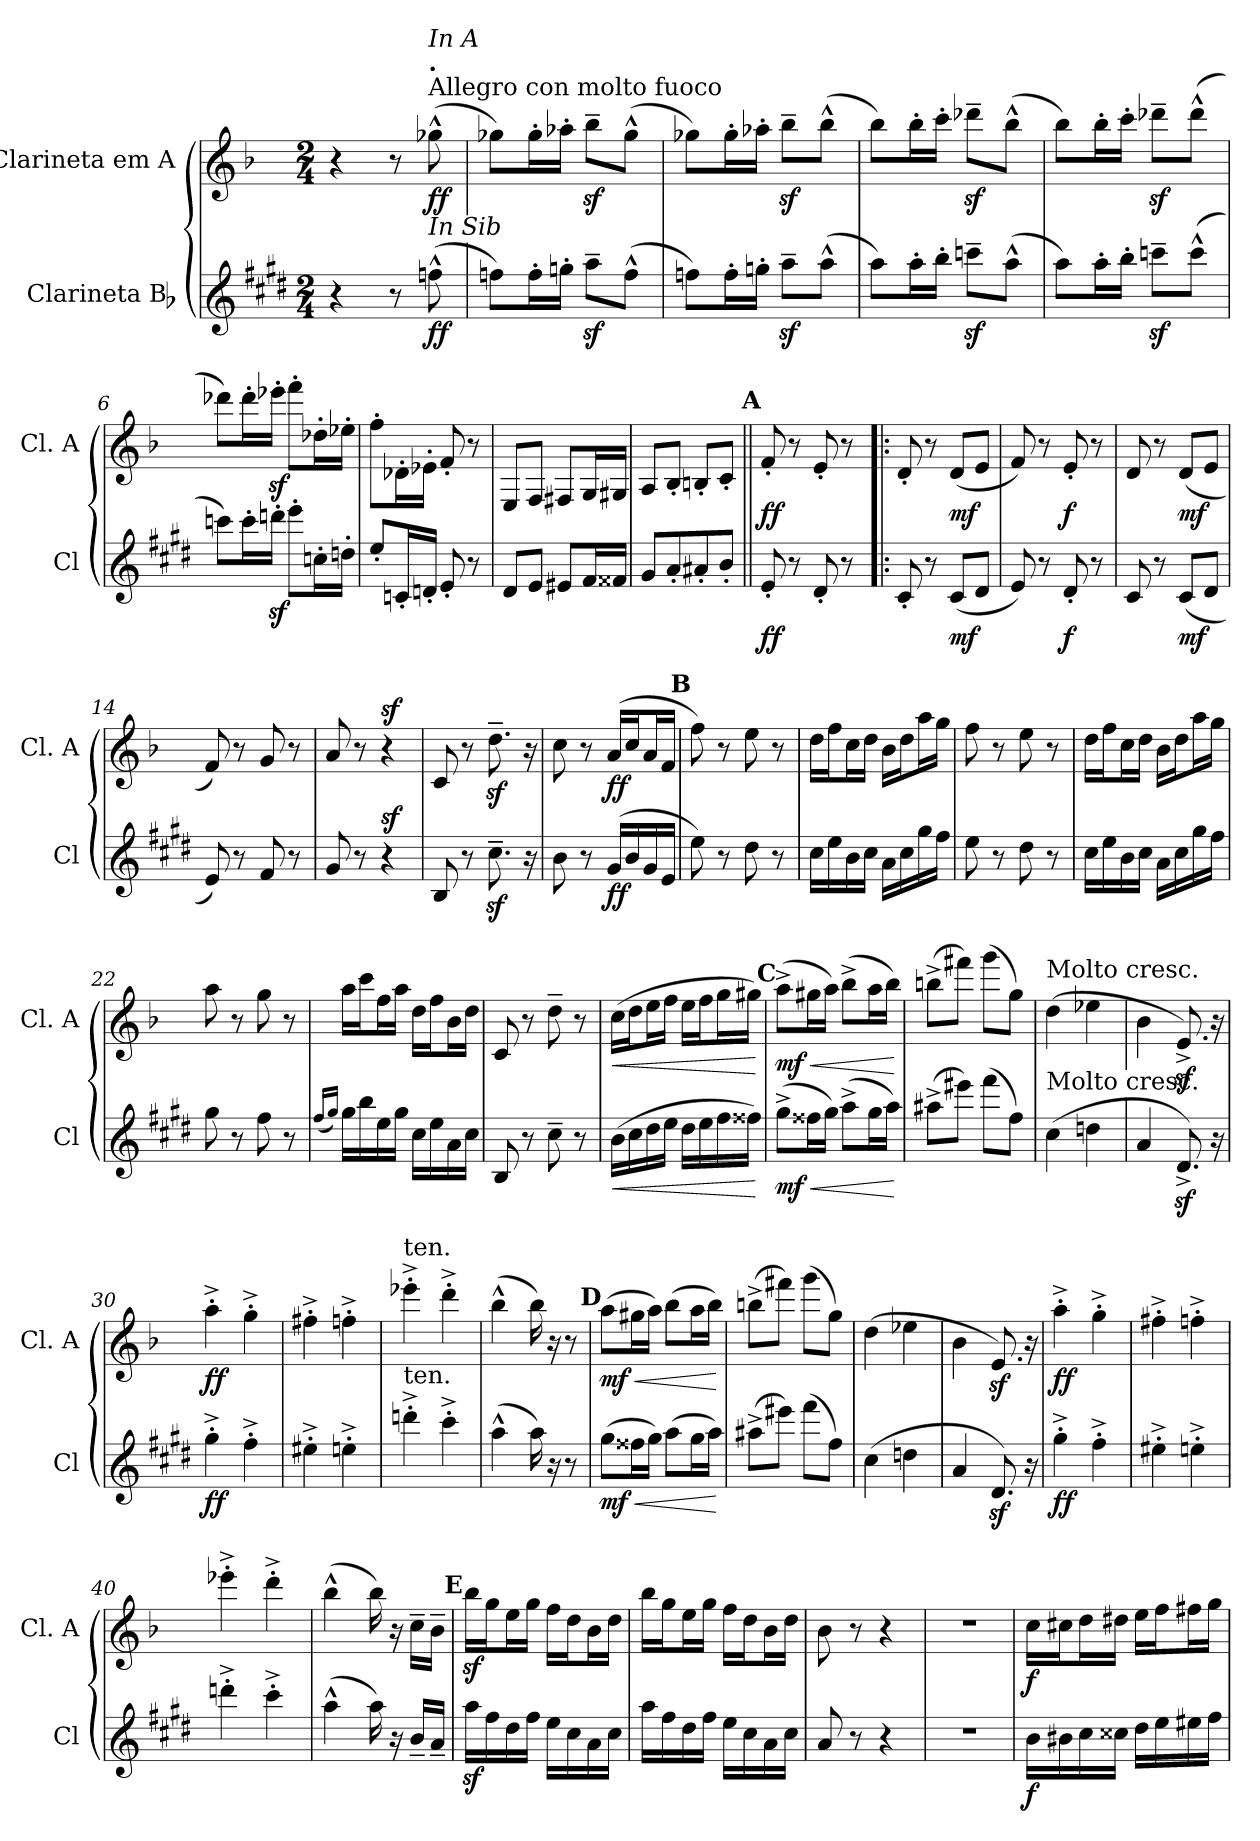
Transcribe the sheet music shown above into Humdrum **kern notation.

**kern	**dynam	**kern	**dynam
*part2	*part2	*part1	*part1
*staff2	*staff2	*staff1	*staff1
*I"Clarineta Bb	*	*I"Clarineta em A	*
*I'Cl	*	*I'Cl. A	*
*clefG2	*	*clefG2	*
*ITrd1c2	*	*ITrd2c3	*
*k[f#c#]	*	*k[f#c#]	*
*M2/4	*	*M2/4	*
=1	=1	=1	=1
4r	.	4r	.
8r	.	8r	.
!	!	!LO:TX:a:t=Allegro con molto fuoco	!
!	!	!LO:TX:a:B:t=.	!
!	!	!LO:TX:a:i:t=In A	!
!LO:TX:a:i:t=In Sib	!	!	!
!	!LO:DY:b	!	!LO:DY:b
(8ee-X^^\	ff	(8ee-X^^\	ff
=2	=2	=2	=2
8ee-X\L)	.	8ee-X\L)	.
16ee-'\L	.	16ee-'\L	.
16ffn'\JJ	.	16ffn'\JJ	.
8ggz<~\L	.	8ggz<~\L	.
(8ee-^^\J	.	(8ee-^^\J	.
=3	=3	=3	=3
8ee-X\L)	.	8ee-X\L)	.
16ee-'\L	.	16ee-'\L	.
16ffn'\JJ	.	16ffn'\JJ	.
8ggz<~\L	.	8ggz<~\L	.
(8gg^^\J	.	(8gg^^\J	.
=4	=4	=4	=4
8gg\L)	.	8gg\L)	.
16gg'\L	.	16gg'\L	.
16aa'\JJ	.	16aa'\JJ	.
8bb-Xz<~\L	.	8bb-Xz<~\L	.
(8gg^^\J	.	(8gg^^\J	.
=5	=5	=5	=5
8gg\L)	.	8gg\L)	.
16gg'\L	.	16gg'\L	.
16aa'\JJ	.	16aa'\JJ	.
8bb-Xz<~\L	.	8bb-Xz<~\L	.
(8bb-^^\J	.	(8bb-^^\J	.
=6	=6	=6	=6
8bb-X\L)	.	8bb-X\L)	.
16bb-'\L	.	16bb-'\L	.
16cccnz<'\JJ	.	16cccnz<'\JJ	.
8ddd'\L	.	8ddd'\L	.
16b-X'\L	.	16b-X'\L	.
16ccn'\JJ	.	16ccn'\JJ	.
=7	=7	=7	=7
8dd'/L	.	8dd'\L	.
16B-X'/L	.	16B-X'\L	.
16cn'/JJ	.	16cn'\JJ	.
8d'/	.	8d'/	.
8r	.	8r	.
!!LO:LB:g=z
=8	=8	=8	=8
8c#/L	.	8C#/L	.
8d/J	.	8D/J	.
8d#X/L	.	8D#X/L	.
16e/L	.	16E/L	.
16e#X/JJ	.	16E#X/JJ	.
=9	=9	=9	=9
8f#/L	.	8F#/L	.
8g'/	.	8G'/J	.
8g#X'/	.	8G#X'/L	.
8a'/J	.	8A'/J	.
!!LO:REH:place=s1:a:B:enc=none:fs=14:t=A
=10||	=10||	=10||	=10||
!	!LO:DY:b	!	!LO:DY:b
8d'/	ff	8d'/	ff
8r	.	8r	.
8c#'/	.	8c#'/	.
8r	.	8r	.
=11!|:	=11!|:	=11!|:	=11!|:
8B'/	.	8B'/	.
8r	.	8r	.
!	!LO:DY:b	!	!LO:DY:b
(8B/L	mf	(8B/L	mf
8c#/J	.	8c#/J	.
=12	=12	=12	=12
8d/)	.	8d/)	.
8r	.	8r	.
!	!LO:DY:b	!	!LO:DY:b
8c#'/	f	8c#'/	f
8r	.	8r	.
=13	=13	=13	=13
8B/	.	8B/	.
8r	.	8r	.
!	!LO:DY:b	!	!LO:DY:b
(8B/L	mf	(8B/L	mf
8c#/J	.	8c#/J	.
=14	=14	=14	=14
8d/)	.	8d/)	.
8r	.	8r	.
8e/	.	8e/	.
8r	.	8r	.
=15	=15	=15	=15
8f#/	.	8f#/	.
8r	.	8r	.
!	!LO:DY:a	!	!LO:DY:a
4r	sf	4r	sf
=16	=16	=16	=16
8A/	.	8A/	.
8r	.	8r	.
8.bz<~\	.	8.bz<~\	.
16r	.	16r	.
!!LO:LB:g=z
=17	=17	=17	=17
8a\	.	8a\	.
8r	.	8r	.
!	!LO:DY:b	!	!LO:DY:b
(16f#/LL	ff	(16f#/LL	ff
16a/	.	16a/J	.
16f#/	.	16f#/L	.
16d/JJ	.	16d/JJ	.
!!LO:REH:place=s1:a:B:enc=none:fs=14:t=B
=18	=18	=18	=18
8dd\)	.	8dd\)	.
8r	.	8r	.
8cc#\	.	8cc#\	.
8r	.	8r	.
=19	=19	=19	=19
16b\LL	.	16b\LL	.
16dd\	.	16dd\J	.
16a\	.	16a\L	.
16b\JJ	.	16b\JJ	.
16g\LL	.	16g\LL	.
16b\	.	16b\J	.
16ff#\	.	16ff#\L	.
16ee\JJ	.	16ee\JJ	.
=20	=20	=20	=20
8dd\	.	8dd\	.
8r	.	8r	.
8cc#\	.	8cc#\	.
8r	.	8r	.
=21	=21	=21	=21
16b\LL	.	16b\LL	.
16dd\	.	16dd\J	.
16a\	.	16a\L	.
16b\JJ	.	16b\JJ	.
16g\LL	.	16g\LL	.
16b\	.	16b\J	.
16ff#\	.	16ff#\L	.
16ee\JJ	.	16ee\JJ	.
=22	=22	=22	=22
8ff#\	.	8ff#\	.
8r	.	8r	.
8ee\	.	8ee\	.
8r	.	8r	.
=23	=23	=23	=23
(16qee/LL	.	.	.
16qff#/JJ)	.	.	.
16ff#\LL	.	16ff#\LL	.
16aa\	.	16aa\J	.
16dd\	.	16dd\L	.
16ff#\JJ	.	16ff#\JJ	.
16b\LL	.	16b\LL	.
16dd\	.	16dd\J	.
16g\	.	16g\L	.
16b\JJ	.	16b\JJ	.
=24	=24	=24	=24
8A/	.	8A/	.
8r	.	8r	.
8b~\	.	8b~\	.
8r	.	8r	.
!!LO:LB:g=z
=25	=25	=25	=25
!	!LO:HP:b	!	!LO:HP:b
(16a\LL	<	(16a\LL	<
16b\	.	16b\J	.
16cc#\	.	16cc#\L	.
16dd\JJ	.	16dd\JJ	.
16cc#\LL	.	16cc#\LL	.
16dd\	.	16dd\J	.
16ee\	.	16ee\L	.
16ee#X\JJ)	.	16ee#X\JJ)	.
.	[	.	[
!!LO:REH:place=s1:a:B:enc=none:fs=14:t=C
=26	=26	=26	=26
!	!LO:HP:b	!	!LO:HP:b
!	!LO:DY:n=1:b	!	!LO:DY:n=1:b
(8ff#^\L	< mf	(8ff#^\L	< mf
16ee#X\L	.	16ee#X\L	.
16ff#\JJ)	.	16ff#\JJ)	.
(8gg^\L	.	(8gg^\L	.
16ff#\L	.	16ff#\L	.
16gg\JJ)	.	16gg\JJ)	.
.	[	.	[
=27	=27	=27	=27
(8gg#X^\L	.	(8gg#X^\L	.
8ddd#X\J)	.	8ddd#X\J)	.
(8eee\L	.	(8eee\L	.
8ee\J)	.	8ee\J)	.
=28	=28	=28	=28
!	!	!LO:TX:a:t=Molto cresc.	!
!LO:TX:a:t=Molto cresc.	!	!	!
(4b\	.	(4b\	.
4ccn\	.	4ccn\	.
=29	=29	=29	=29
4g/	.	4g\	.
8.c#z<^/)	.	8.c#z<^/)	.
16r	.	16r	.
=30	=30	=30	=30
!	!LO:DY:b	!	!LO:DY:b
4ff#^'\	ff	4ff#^'\	ff
4ee'^\	.	4ee'^\	.
=31	=31	=31	=31
4dd#X'^\	.	4dd#X'^\	.
4ddn'^\	.	4ddn'^\	.
=32	=32	=32	=32
!	!	!LO:TX:a:t=ten.	!
!LO:TX:a:t=ten.	!	!	!
4cccn'^\	.	4cccn'^\	.
4bb'^\	.	4bb'^\	.
=33	=33	=33	=33
(4gg^^\	.	(4gg^^\	.
16gg\)	.	16gg\)	.
16r	.	16r	.
8r	.	8r	.
!!LO:LB:g=z
!!LO:REH:place=s1:a:B:enc=none:fs=14:t=D
=34	=34	=34	=34
!	!LO:HP:b	!	!LO:HP:b
!	!LO:DY:n=1:b	!	!LO:DY:n=1:b
(8ff#\L	< mf	(8ff#\L	< mf
16ee#X\L	.	16ee#X\L	.
16ff#\JJ)	.	16ff#\JJ)	.
(8gg\L	.	(8gg\L	.
16ff#\L	.	16ff#\L	.
16gg\JJ)	.	16gg\JJ)	.
.	[	.	[
=35	=35	=35	=35
(8gg#X^\L	.	(8gg#X^\L	.
8ddd#X\J)	.	8ddd#X\J)	.
(8eee\L	.	(8eee\L	.
8ee\J)	.	8ee\J)	.
=36	=36	=36	=36
(4b\	.	(4b\	.
4ccn\	.	4ccn\	.
=37	=37	=37	=37
4g/	.	4g\	.
8.c#z</)	.	8.c#z</)	.
16r	.	16r	.
=38	=38	=38	=38
!	!LO:DY:b	!	!LO:DY:b
4ff#'^\	ff	4ff#'^\	ff
4ee^'\	.	4ee^'\	.
=39	=39	=39	=39
4dd#X'^\	.	4dd#X'^\	.
4ddn^'\	.	4ddn^'\	.
=40	=40	=40	=40
4cccn'^\	.	4cccn'^\	.
4bb^'\	.	4bb^'\	.
=41	=41	=41	=41
(4gg^^\	.	(4gg^^\	.
16gg\)	.	16gg\)	.
16r	.	16r	.
16a~/LL	.	16a~\LL	.
16g~/JJ	.	16g~\JJ	.
!!LO:REH:place=s1:a:B:enc=none:fs=14:t=E
=42	=42	=42	=42
16ggz<\LL	.	16ggz<\LL	.
16ee\	.	16ee\J	.
16cc#\	.	16cc#\L	.
16ee\JJ	.	16ee\JJ	.
16dd\LL	.	16dd\LL	.
16b\	.	16b\J	.
16g\	.	16g\L	.
16b\JJ	.	16b\JJ	.
!!LO:LB:g=z
=43	=43	=43	=43
16gg\LL	.	16gg\LL	.
16ee\	.	16ee\J	.
16cc#\	.	16cc#\L	.
16ee\JJ	.	16ee\JJ	.
16dd\LL	.	16dd\LL	.
16b\	.	16b\J	.
16g\	.	16g\L	.
16b\JJ	.	16b\JJ	.
=44	=44	=44	=44
8g/	.	8g\	.
8r	.	8r	.
4r	.	4r	.
=45	=45	=45	=45
2r	.	2r	.
=46	=46	=46	=46
!	!LO:DY:b	!	!LO:DY:b
16a\LL	f	16a\LL	f
16a#X\	.	16a#X\J	.
16b\	.	16b\L	.
16b#X\JJ	.	16b#X\JJ	.
16cc#\LL	.	16cc#\LL	.
16dd\	.	16dd\J	.
16dd#X\	.	16dd#X\L	.
16ee\JJ	.	16ee\JJ	.
=	=	=	=
*-	*-	*-	*-
